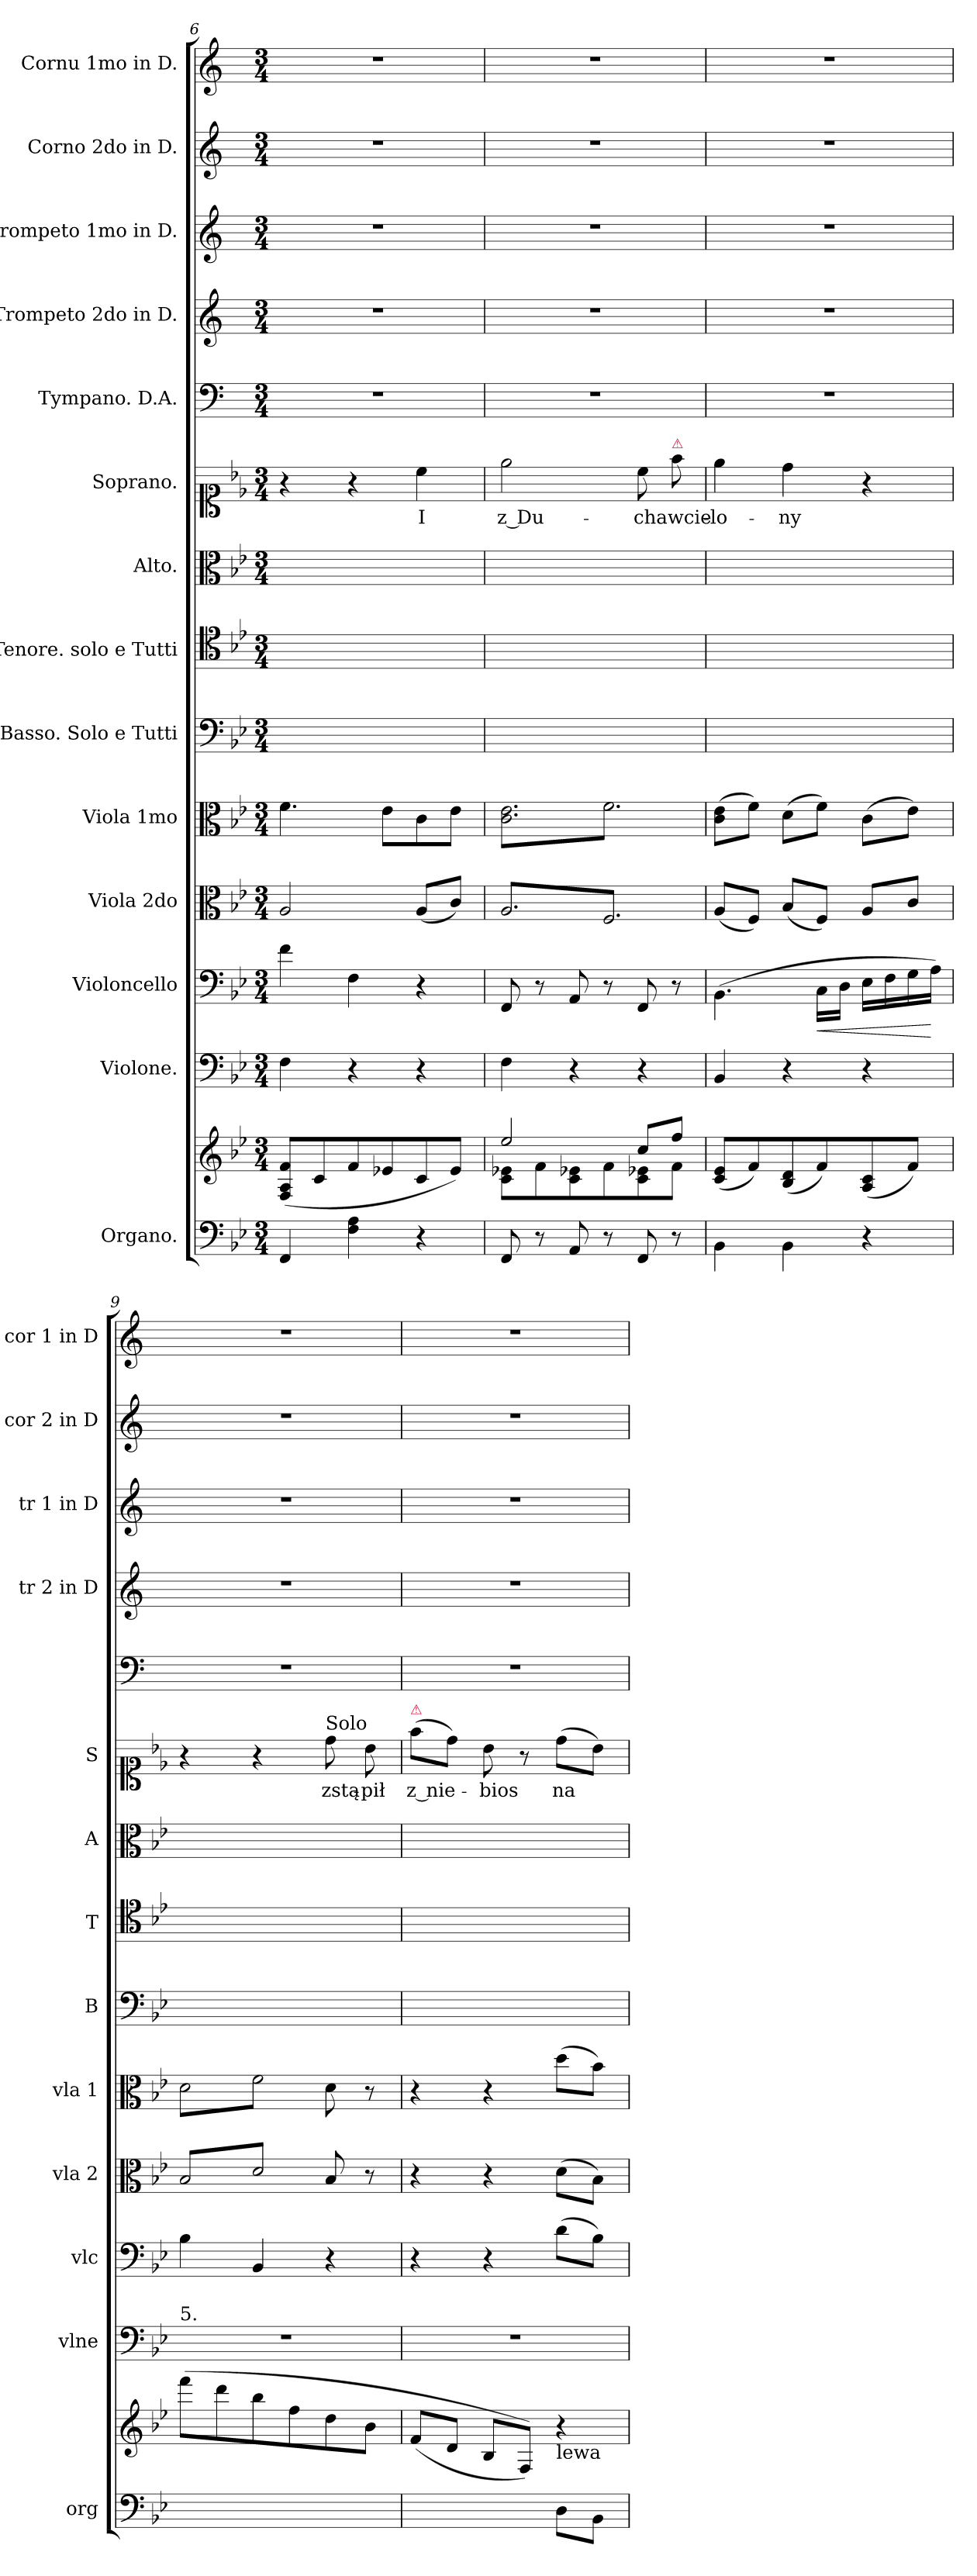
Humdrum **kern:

**kern	**kern	**kern	**kern	**dynam	**kern	**kern	**kern	**kern	**kern	**kern	**text	**kern	**kern	**kern	**kern	**kern
*part14	*part14	*part13	*part12	*part12	*part11	*part10	*part9	*part8	*part7	*part6	*part6	*part5	*part4	*part3	*part2	*part1
*staff15	*staff14	*staff13	*staff12	*staff12	*staff11	*staff10	*staff9	*staff8	*staff7	*staff6	*staff6	*staff5	*staff4	*staff3	*staff2	*staff1
*I"Organo.	*	*I"Violone.	*I"Violoncello	*	*I"Viola 2do	*I"Viola 1mo	*I"Basso. Solo e Tutti	*I"Tenore. solo e Tutti	*I"Alto.	*I"Soprano.	*	*I"Tympano. D.A.	*I"Trompeto 2do in D.	*I"Trompeto 1mo in D.	*I"Corno 2do in D.	*I"Cornu 1mo in D.
*I'org	*	*I'vlne	*I'vlc	*	*I'vla 2	*I'vla 1	*I'B	*I'T	*I'A	*I'S	*	*	*I'tr 2 in D	*I'tr 1 in D	*I'cor 2 in D	*I'cor 1 in D
*clefF4	*clefG2	*clefF4	*clefF4	*	*clefC3	*clefC3	*clefF4	*clefC4	*clefC3	*clefC1	*	*clefF4	*clefG2	*clefG2	*clefG2	*clefG2
*	*	*ITrd8c12	*	*	*	*	*	*	*	*	*	*	*ITrd-1c-2	*ITrd-1c-2	*ITrd-1c-2	*ITrd-1c-2
*k[b-e-]	*k[b-e-]	*k[b-e-]	*k[b-e-]	*	*k[b-e-]	*k[b-e-]	*k[b-e-]	*k[b-e-]	*k[b-e-]	*k[b-e-]	*	*k[]	*k[f#c#]	*k[f#c#]	*k[f#c#]	*k[f#c#]
*M3/4	*M3/4	*M3/4	*M3/4	*	*M3/4	*M3/4	*M3/4	*M3/4	*M3/4	*M3/4	*	*M3/4	*M3/4	*M3/4	*M3/4	*M3/4
=6	=6	=6	=6	=6	=6	=6	=6	=6	=6	=6	=6	=6	=6	=6	=6	=6
4FF/	(8F/ 8A/ 8f/L	4FF\	4f\	.	2A/	4.f\	2.ryy	2.ryy	2.ryy	4r	.	2.r	2.r	2.r	2.r	2.r
.	8c/	.	.	.	.	.	.	.	.	.	.	.	.	.	.	.
4F\ 4A\	8f/	4r	4F\	.	.	.	.	.	.	4r	.	.	.	.	.	.
.	8e-X/	.	.	.	.	8e-\L	.	.	.	.	.	.	.	.	.	.
4r	8c/	4r	4r	.	(8A/L	8c\	.	.	.	4cc\	I	.	.	.	.	.
.	8e-/J)	.	.	.	8c/J)	8e-\J	.	.	.	.	.	.	.	.	.	.
=7	=7	=7	=7	=7	=7	=7	=7	=7	=7	=7	=7	=7	=7	=7	=7	=7
*	*^	*	*	*	*	*	*	*	*	*	*	*	*	*	*	*
*	*tremolo	*	*	*	*	*	*	*	*	*	*	*	*	*	*	*	*
*	*	*	*	*	*	*tremolo	*	*	*	*	*	*	*	*	*	*	*
*	*	*	*	*	*	*	*tremolo	*	*	*	*	*	*	*	*	*	*
8FF/	2ee-!/	8c\ 8e-X\L	4FF\	8FF/	.	(8A/L	(8c\ 8e-\L	2.ryy	2.ryy	2.ryy	2ee-\	z Du-	2.r	2.r	2.r	2.r	2.r
8r	.	8f\	.	8r	.	8F/)	8f\)	.	.	.	.	.	.	.	.	.	.
8AA/	.	8c\ 8e-X\	4r	8AA/	.	8A/	8c\ 8e-\	.	.	.	.	.	.	.	.	.	.
8r	.	8f\	.	8r	.	8F/)	8f\)	.	.	.	.	.	.	.	.	.	.
8FF/	8cc!/L	8c\ 8e-X\	4r	8FF/	.	8A/	8c\ 8e-\	.	.	.	8cc\	-cha	.	.	.	.	.
!	!	!	!	!	!	!	!	!	!	!	!LO:TX:a:color=crimson:t=⚠	!	!	!	!	!	!
8r	8ff!/J	8f\J	.	8r	.	8F/)J	8f\)J	.	.	.	8ff\	wcie-	.	.	.	.	.
*	*	*	*	*	*	*	*Xtremolo	*	*	*	*	*	*	*	*	*	*
*	*	*	*	*	*	*Xtremolo	*	*	*	*	*	*	*	*	*	*	*
*	*Xtremolo	*	*	*	*	*	*	*	*	*	*	*	*	*	*	*	*
*	*v	*v	*	*	*	*	*	*	*	*	*	*	*	*	*	*	*
=8	=8	=8	=8	=8	=8	=8	=8	=8	=8	=8	=8	=8	=8	=8	=8	=8
4BB-\	(8c/ 8e-/L	4BBB-/	(4.BB-\	.	(8A/L	(8c\ 8e-\L	2.ryy	2.ryy	2.ryy	4ee-\	-lo-	2.r	2.r	2.r	2.r	2.r
.	8f/)	.	.	.	8F/J)	8f\J)	.	.	.	.	.	.	.	.	.	.
4BB-\	(8B-/ 8d/	4r	.	.	(8B-/L	(8d\L	.	.	.	4dd\	-ny	.	.	.	.	.
!	!	!	!	!LO:HP:b	!	!	!	!	!	!	!	!	!	!	!	!
.	8f/)	.	16C\LL	<	8F/J)	8f\J)	.	.	.	.	.	.	.	.	.	.
.	.	.	16D\JJ	.	.	.	.	.	.	.	.	.	.	.	.	.
4r	(8A/ 8c/	4r	16E-\LL	.	8A/L	(8c\L	.	.	.	4r	.	.	.	.	.	.
.	.	.	16F\	.	.	.	.	.	.	.	.	.	.	.	.	.
.	8f/J)	.	16G\	.	8c/J	8e-\J)	.	.	.	.	.	.	.	.	.	.
.	.	.	16A\JJ)	[	.	.	.	.	.	.	.	.	.	.	.	.
=9	=9	=9	=9	=9	=9	=9	=9	=9	=9	=9	=9	=9	=9	=9	=9	=9
!	!	!LO:TX:a:t=5.	!	!	!	!	!	!	!	!	!	!	!	!	!	!
*	*	*	*	*	*tremolo	*	*	*	*	*	*	*	*	*	*	*
*	*	*	*	*	*	*tremolo	*	*	*	*	*	*	*	*	*	*
2.ryy	(8fff\L	2.r	4B-\	.	(8B-/L	(8d\L	2.ryy	2.ryy	2.ryy	4r	.	2.r	2.r	2.r	2.r	2.r
.	8ddd\	.	.	.	8d/)	8f\)	.	.	.	.	.	.	.	.	.	.
.	8bb-\	.	4BB-/	.	8B-/	8d\	.	.	.	4r	.	.	.	.	.	.
.	8ff\	.	.	.	8d/)J	8f\)J	.	.	.	.	.	.	.	.	.	.
*	*	*	*	*	*	*Xtremolo	*	*	*	*	*	*	*	*	*	*
*	*	*	*	*	*Xtremolo	*	*	*	*	*	*	*	*	*	*	*
!	!	!	!	!	!	!	!	!	!	!LO:TX:a:t=Solo	!	!	!	!	!	!
.	8dd\	.	4r	.	8B-/	8d\	.	.	.	8dd\	zstą-	.	.	.	.	.
.	8b-\J	.	.	.	8r	8r	.	.	.	8b-\	-pił	.	.	.	.	.
=10	=10	=10	=10	=10	=10	=10	=10	=10	=10	=10	=10	=10	=10	=10	=10	=10
!	!	!	!	!	!	!	!	!	!	!LO:TX:a:color=crimson:t=⚠	!	!	!	!	!	!
4.ryy	(8f/L	2.r	4r	.	4r	4r	2.ryy	2.ryy	2.ryy	(8ff\L	z nie-	2.r	2.r	2.r	2.r	2.r
.	8d/J	.	.	.	.	.	.	.	.	8dd\J)	.	.	.	.	.	.
.	8B-/L	.	4r	.	4r	4r	.	.	.	8b-\	-bios	.	.	.	.	.
8ryy	8F/J))	.	.	.	.	.	.	.	.	8r	.	.	.	.	.	.
!	!LO:TX:b:t=lewa	!	!	!	!	!	!	!	!	!	!	!	!	!	!	!
8D\L	4r	.	(8d\L	.	(8d\L	(8dd\L	.	.	.	(8dd\L	na	.	.	.	.	.
8BB-\J	.	.	8B-\J)	.	8B-\J)	8b-\J)	.	.	.	8b-\J)	.	.	.	.	.	.
=	=	=	=	=	=	=	=	=	=	=	=	=	=	=	=	=
*-	*-	*-	*-	*-	*-	*-	*-	*-	*-	*-	*-	*-	*-	*-	*-	*-
